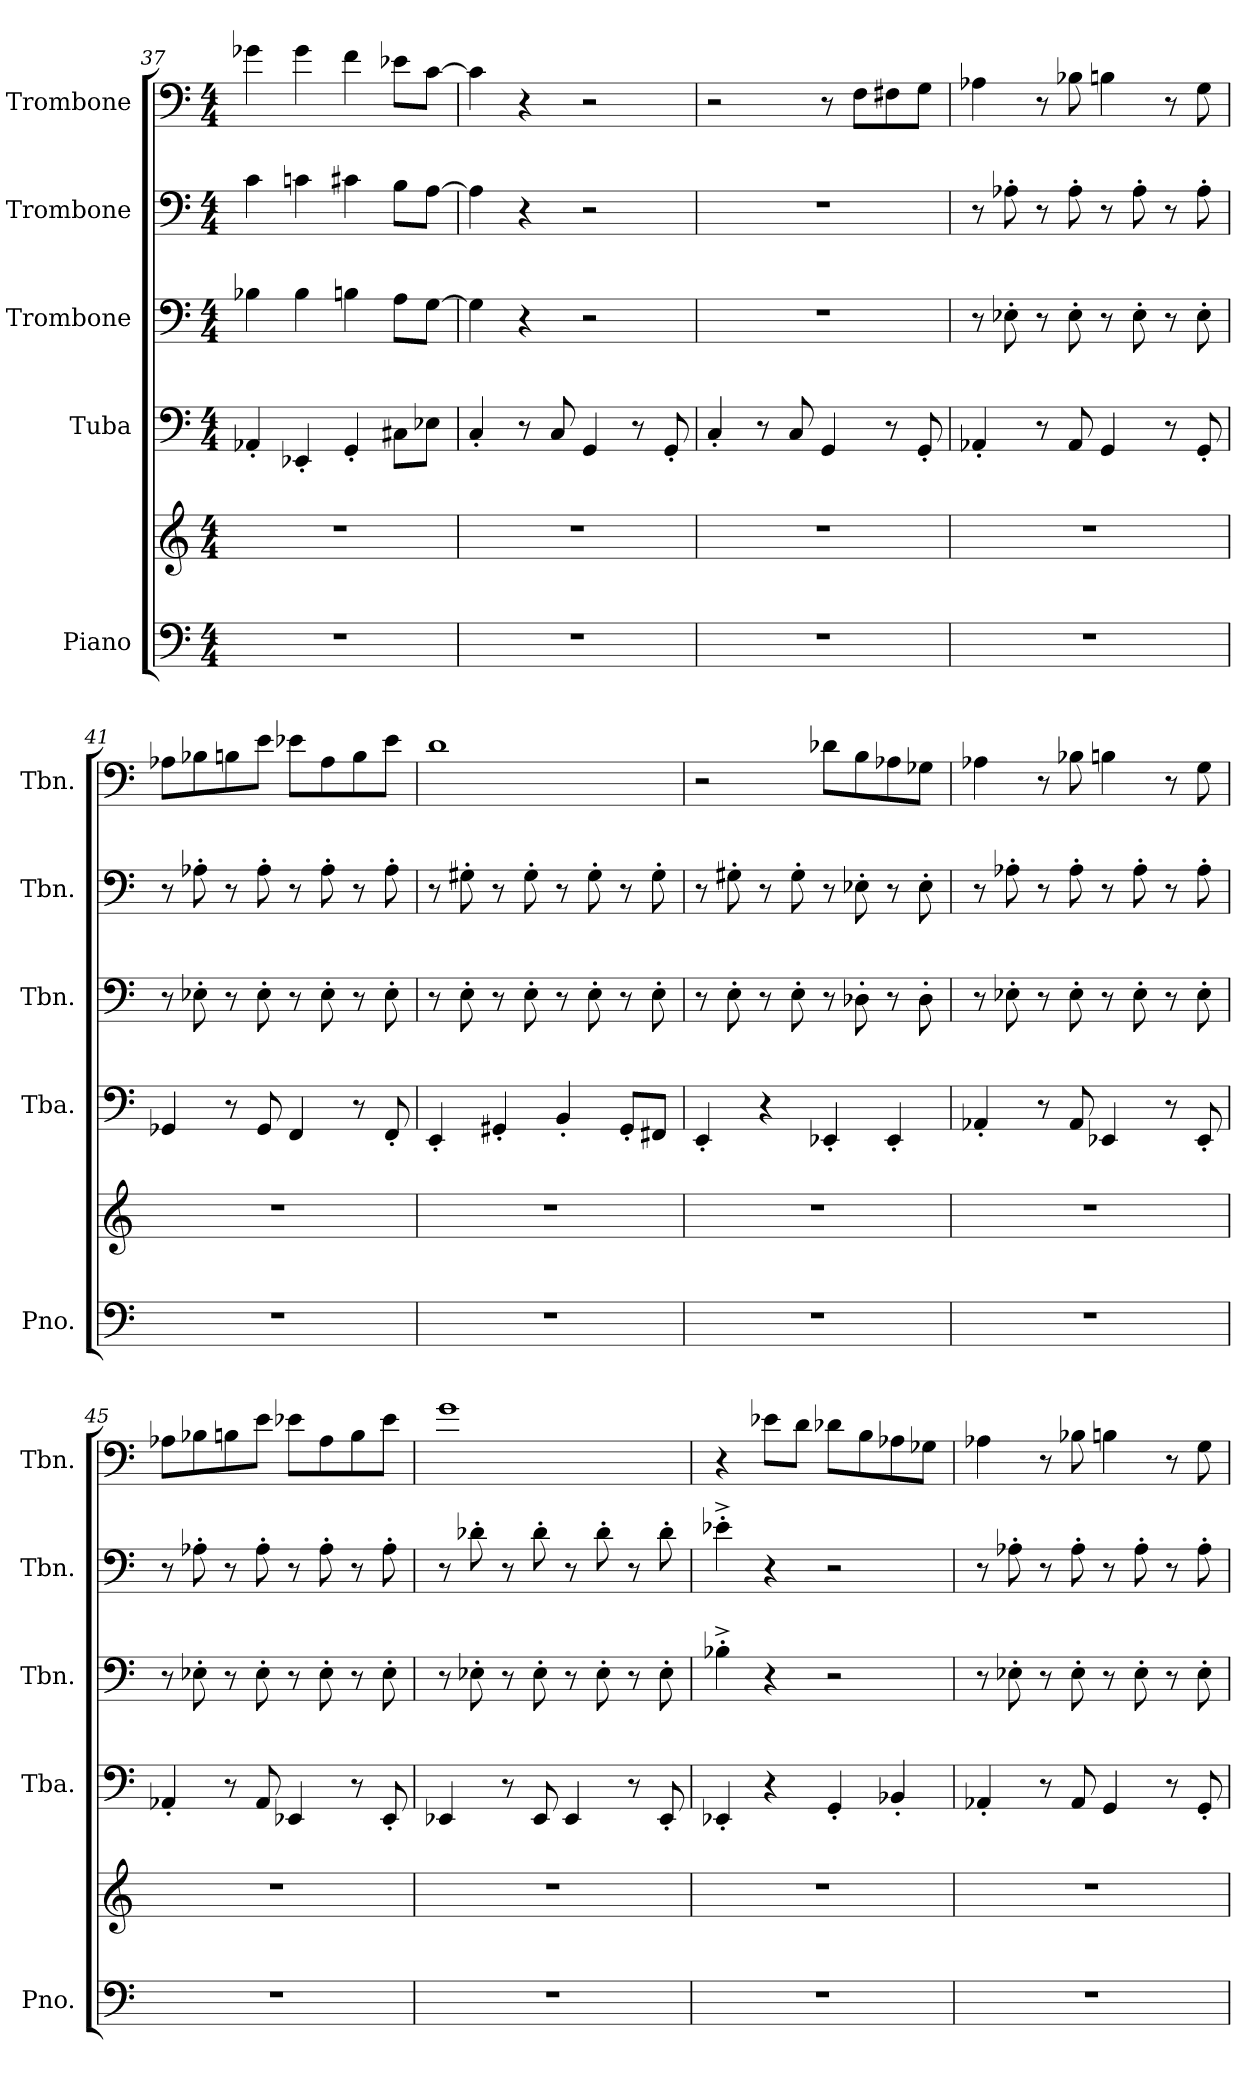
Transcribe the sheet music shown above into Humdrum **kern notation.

**kern	**kern	**kern	**kern	**kern	**kern
*part5	*part5	*part4	*part3	*part2	*part1
*staff6	*staff5	*staff4	*staff3	*staff2	*staff1
*I"Piano	*	*I"Tuba	*I"Trombone	*I"Trombone	*I"Trombone
*I'Pno.	*	*I'Tba.	*I'Tbn.	*I'Tbn.	*I'Tbn.
*clefF4	*clefG2	*clefF4	*clefF4	*clefF4	*clefF4
*k[]	*k[]	*k[]	*k[]	*k[]	*k[]
*M4/4	*M4/4	*M4/4	*M4/4	*M4/4	*M4/4
=37	=37	=37	=37	=37	=37
1r	1r	4AA-X'/	4B-X\	4c\	4g-X\
.	.	4EE-X'/	4B-\	4cn\	4g-\
.	.	4GG'/	4Bn\	4c#X\	4f\
.	.	8C#X\L	8A\L	8B\L	8e-X\L
.	.	8E-X\J	[8G\J	[8A\J	[8c\J
=38	=38	=38	=38	=38	=38
1r	1r	4C'/	4G\]	4A\]	4c\]
.	.	8r	4r	4r	4r
.	.	8C/	.	.	.
.	.	4GG/	2r	2r	2r
.	.	8r	.	.	.
.	.	8GG'/	.	.	.
!!LO:LB:g=z
=39	=39	=39	=39	=39	=39
1r	1r	4C'/	1r	1r	2r
.	.	8r	.	.	.
.	.	8C/	.	.	.
.	.	4GG/	.	.	8r
.	.	.	.	.	8F\L
.	.	8r	.	.	8F#X\
.	.	8GG'/	.	.	8G\J
=40	=40	=40	=40	=40	=40
1r	1r	4AA-X'/	8r	8r	4A-X\
.	.	.	8E-X'\	8A-X'\	.
.	.	8r	8r	8r	8r
.	.	8AA-/	8E-'\	8A-'\	8B-X\
.	.	4GG/	8r	8r	4Bn\
.	.	.	8E-'\	8A-'\	.
.	.	8r	8r	8r	8r
.	.	8GG'/	8E-'\	8A-'\	8G\
=41	=41	=41	=41	=41	=41
1r	1r	4GG-X/	8r	8r	8A-X\L
.	.	.	8E-X'\	8A-X'\	8B-X\
.	.	8r	8r	8r	8Bn\
.	.	8GG-/	8E-'\	8A-'\	8e\J
.	.	4FF/	8r	8r	8e-X\L
.	.	.	8E-'\	8A-'\	8A-\
.	.	8r	8r	8r	8B\
.	.	8FF'/	8E-'\	8A-'\	8e-\J
!!LO:PB:g=z
=42	=42	=42	=42	=42	=42
1r	1r	4EE'/	8r	8r	1d
.	.	.	8E'\	8G#X'\	.
.	.	4GG#X'/	8r	8r	.
.	.	.	8E'\	8G#'\	.
.	.	4BB'/	8r	8r	.
.	.	.	8E'\	8G#'\	.
.	.	8GG#'/L	8r	8r	.
.	.	8FF#X/J	8E'\	8G#'\	.
=43	=43	=43	=43	=43	=43
1r	1r	4EE'/	8r	8r	2r
.	.	.	8E'\	8G#X'\	.
.	.	4r	8r	8r	.
.	.	.	8E'\	8G#'\	.
.	.	4EE-X'/	8r	8r	8d-X\L
.	.	.	8D-X'\	8E-X'\	8B\
.	.	4EE-'/	8r	8r	8A-X\
.	.	.	8D-'\	8E-'\	8G-X\J
=44	=44	=44	=44	=44	=44
1r	1r	4AA-X'/	8r	8r	4A-X\
.	.	.	8E-X'\	8A-X'\	.
.	.	8r	8r	8r	8r
.	.	8AA-/	8E-'\	8A-'\	8B-X\
.	.	4EE-X/	8r	8r	4Bn\
.	.	.	8E-'\	8A-'\	.
.	.	8r	8r	8r	8r
.	.	8EE-'/	8E-'\	8A-'\	8G\
!!LO:LB:g=z
=45	=45	=45	=45	=45	=45
1r	1r	4AA-X'/	8r	8r	8A-X\L
.	.	.	8E-X'\	8A-X'\	8B-X\
.	.	8r	8r	8r	8Bn\
.	.	8AA-/	8E-'\	8A-'\	8e\J
.	.	4EE-X/	8r	8r	8e-X\L
.	.	.	8E-'\	8A-'\	8A-\
.	.	8r	8r	8r	8B\
.	.	8EE-'/	8E-'\	8A-'\	8e-\J
=46	=46	=46	=46	=46	=46
1r	1r	4EE-X/	8r	8r	1g
.	.	.	8E-X'\	8d-X'\	.
.	.	8r	8r	8r	.
.	.	8EE-/	8E-'\	8d-'\	.
.	.	4EE-/	8r	8r	.
.	.	.	8E-'\	8d-'\	.
.	.	8r	8r	8r	.
.	.	8EE-'/	8E-'\	8d-'\	.
=47	=47	=47	=47	=47	=47
1r	1r	4EE-X'/	4B-X'^\	4e-X'^\	4r
.	.	4r	4r	4r	8e-X\L
.	.	.	.	.	8d\J
.	.	4GG'/	2r	2r	8d-X\L
.	.	.	.	.	8B\
.	.	4BB-X'/	.	.	8A-X\
.	.	.	.	.	8G-X\J
!!LO:PB:g=z
=48	=48	=48	=48	=48	=48
1r	1r	4AA-X'/	8r	8r	4A-X\
.	.	.	8E-X'\	8A-X'\	.
.	.	8r	8r	8r	8r
.	.	8AA-/	8E-'\	8A-'\	8B-X\
.	.	4GG/	8r	8r	4Bn\
.	.	.	8E-'\	8A-'\	.
.	.	8r	8r	8r	8r
.	.	8GG'/	8E-'\	8A-'\	8G\
=	=	=	=	=	=
*-	*-	*-	*-	*-	*-
